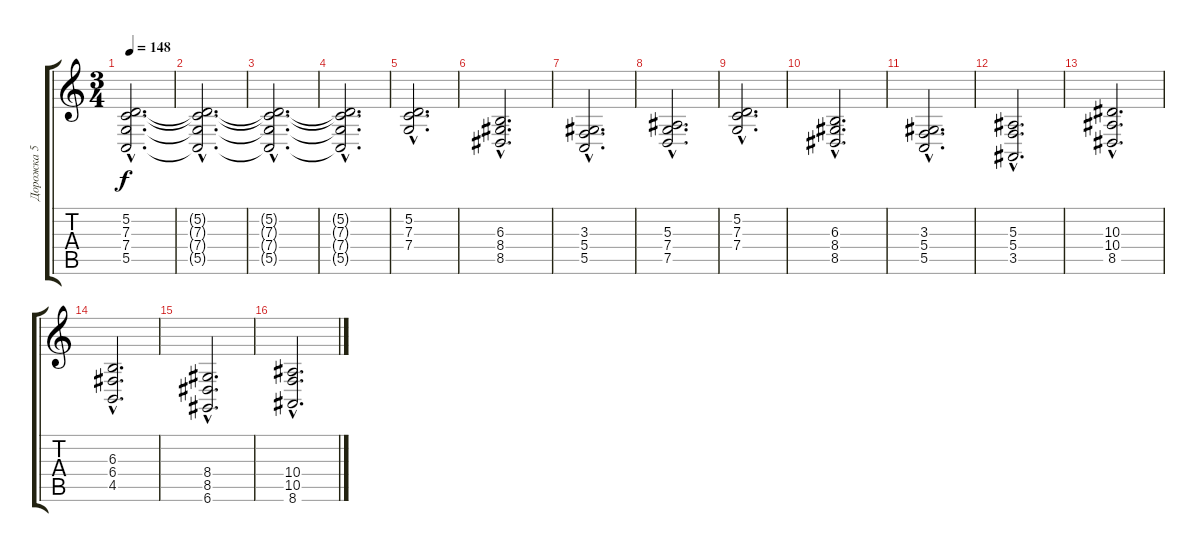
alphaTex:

\track ("Дорожка 5" "Дорожка 5") {instrument lead2sawtooth}
\staff {score tabs}
\tuning (D4 A3 F3 C3 G2 D2) {hide}
\ts (3 4)
\tempo 148
\clef g2
\ks c
(5.2{hac} 7.3{hac} 7.4{hac} 5.5{hac}).2{d dy f} |
(5.2{hac t} 7.3{hac t} 7.4{hac t} 5.5{hac t}).2{d} |
(5.2{hac t} 7.3{hac t} 7.4{hac t} 5.5{hac t}).2{d} |
(5.2{hac t} 7.3{hac t} 7.4{hac t} 5.5{hac t}).2{d} |
(5.2{hac} 7.3{hac} 7.4{hac}).2{d volume 16 instrument pad8sweep} |
(6.3{hac} 8.4{hac} 8.5{hac}).2{d} |
(3.3{hac} 5.4{hac} 5.5{hac}).2{d} |
(5.3{hac} 7.4{hac} 7.5{hac}).2{d} |
(5.2{hac} 7.3{hac} 7.4{hac}).2{d volume 16 instrument pad8sweep} |
(6.3{hac} 8.4{hac} 8.5{hac}).2{d} |
(3.3{hac} 5.4{hac} 5.5{hac}).2{d} |
(5.3{hac} 5.4{hac} 3.5{hac}).2{d} |
(10.3{hac} 10.4{hac} 8.5{hac}).2{d volume 16 instrument pad8sweep} |
(6.3{hac} 6.4{hac} 4.5{hac}).2{d} |
(8.4{hac} 8.5{hac} 6.6{hac}).2{d instrument pad8sweep} |
(10.4{hac} 10.5{hac} 8.6{hac}).2{d instrument pad8sweep}
